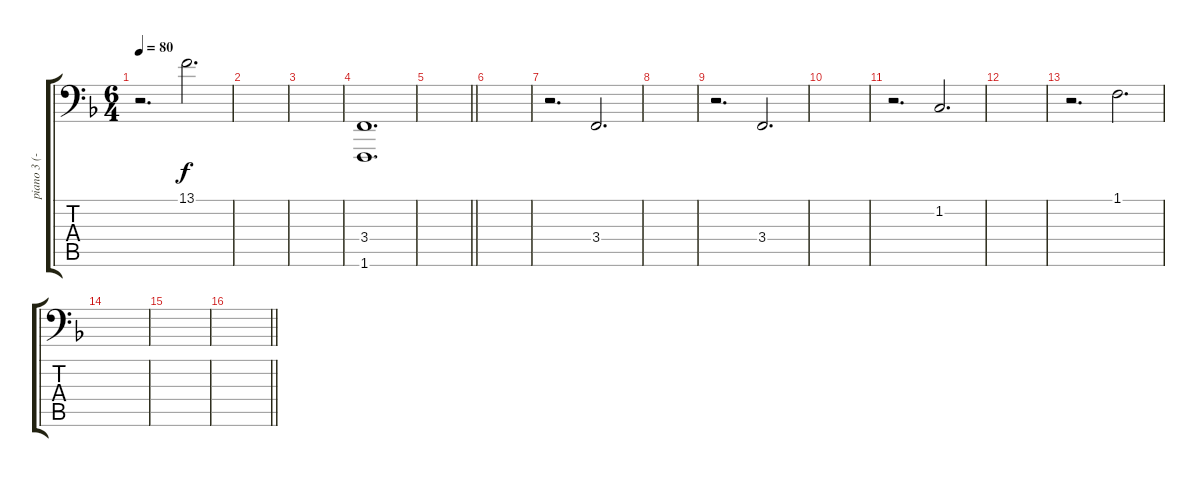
\track ("piano 3 (-12)" "piano 3 (-") {instrument acousticgrandpiano}
\staff {score tabs}
\tuning (E3 B2 G2 D2 A1 E1) {hide}
\ts (6 4)
\tempo 80
\clef f4
\ks f
r.2{d dy f} 13.1.2{d} |
|
|
(3.4 1.6).1{d} |
\barLineRight lightlight
|
|
r.2{d} 3.4.2{d} |
|
r.2{d} 3.4.2{d} |
|
r.2{d} 1.2.2{d} |
|
r.2{d} 1.1.2{d} |
|
|
\barLineRight lightlight
